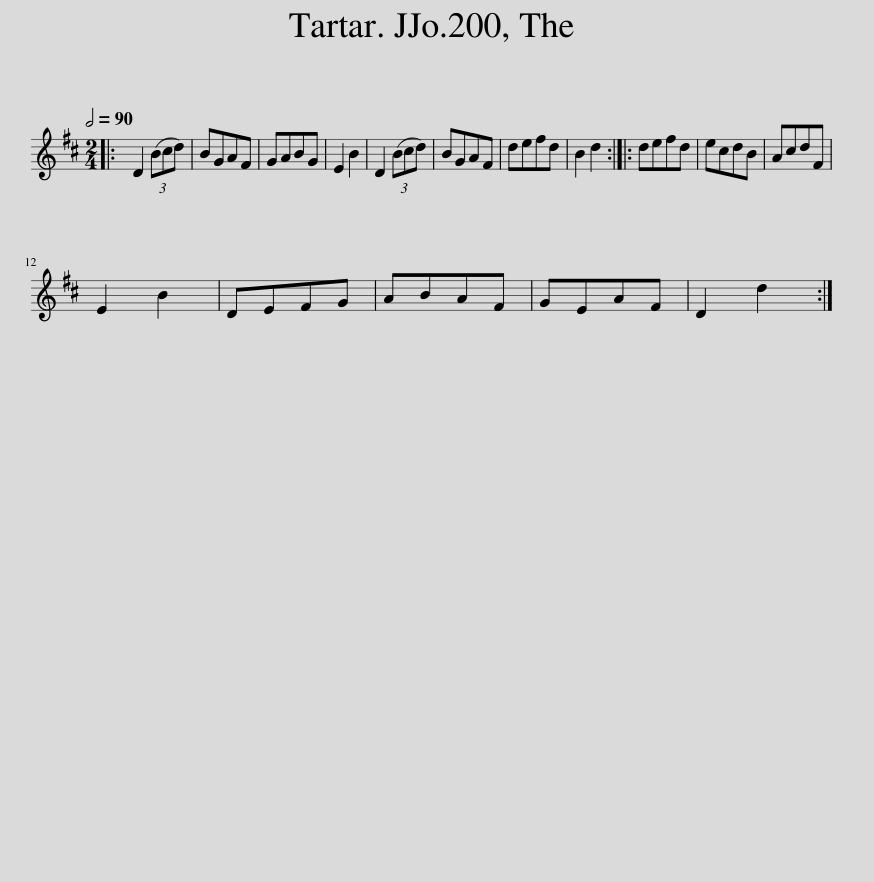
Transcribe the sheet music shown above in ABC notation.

X:1
L:1/8
Q:1/2=90
M:2/4
I:linebreak $
K:Bmin
V:1 treble
V:1
|: D2 (3(Bcd) | BGAF | GABG | E2 B2 | D2 (3(Bcd) | %5
 BGAF | defd | B2 d2 :: defd | ecdB | %10
 AcdF |$ E2 B2 | DEFG | ABAF | GEAF | %15
 D2 d2 :| %16
